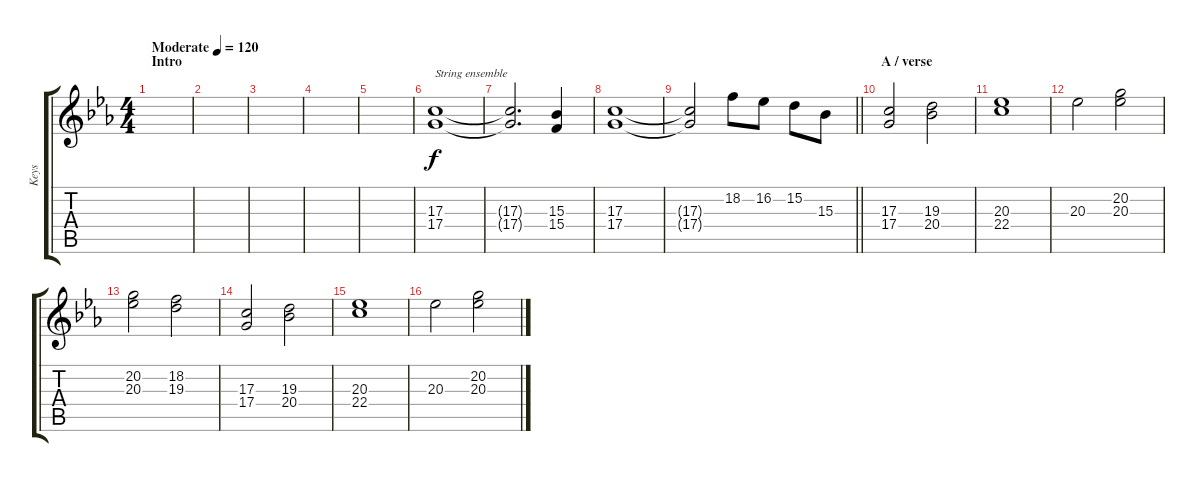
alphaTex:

\track ("Keys" "Keys") {instrument stringensemble1 bank 126}
\staff {score tabs}
\tuning (E4 B3 G3 D3 A2 E2) {hide}
\ts (4 4)
\section ("" "Intro")
\tempo (120 "Moderate")
\clef g2
\ks cminor
|
|
|
|
|
(17.3 17.4).1{txt "String ensemble"} |
(17.3{t} 17.4{t}).2{d} (15.3 15.4).4 |
(17.3 17.4).1 |
\barLineRight lightlight
(17.3{t} 17.4{t}).2 18.2.8 16.2.8 15.2.8 15.3.8 |
\section ("" "A / verse")
(17.3 17.4).2 (19.3 20.4).2 |
(20.3 22.4).1 |
20.3.2 (20.2 20.3).2 |
(20.2 20.3).2 (18.2 19.3).2 |
(17.3 17.4).2 (19.3 20.4).2 |
(20.3 22.4).1 |
20.3.2 (20.2 20.3).2
